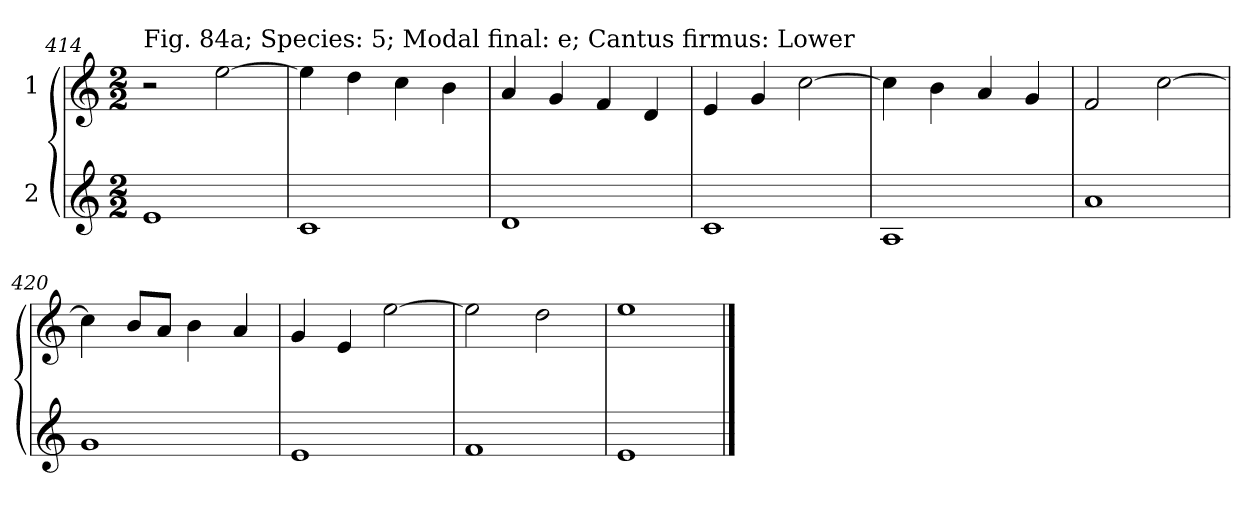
**kern	**kern
*part2	*part1
*staff2	*staff1
*I"2	*I"1
!!LO:PB:g=z
*clefG2	*clefG2
*k[]	*k[]
*M2/2	*M2/2
=414	=414
!	!LO:TX:a:t=Fig. 84a; Species&colon; 5; Modal final&colon; e; Cantus firmus&colon; Lower
1e	2r
.	[2ee\
=415	=415
1c	4ee\]
.	4dd\
.	4cc\
.	4b\
=416	=416
1d	4a/
.	4g/
.	4f/
.	4d/
=417	=417
1c	4e/
.	4g/
.	[2cc\
=418	=418
1A	4cc\]
.	4b\
.	4a/
.	4g/
!!LO:LB:g=z
=419	=419
1a	2f/
.	[2cc\
=420	=420
1g	4cc\]
.	8b/L
.	8a/J
.	4b\
.	4a/
=421	=421
1e	4g/
.	4e/
.	[2ee\
=422	=422
1f	2ee\]
.	2dd\
=423	=423
1e	1ee
==	==
*-	*-
